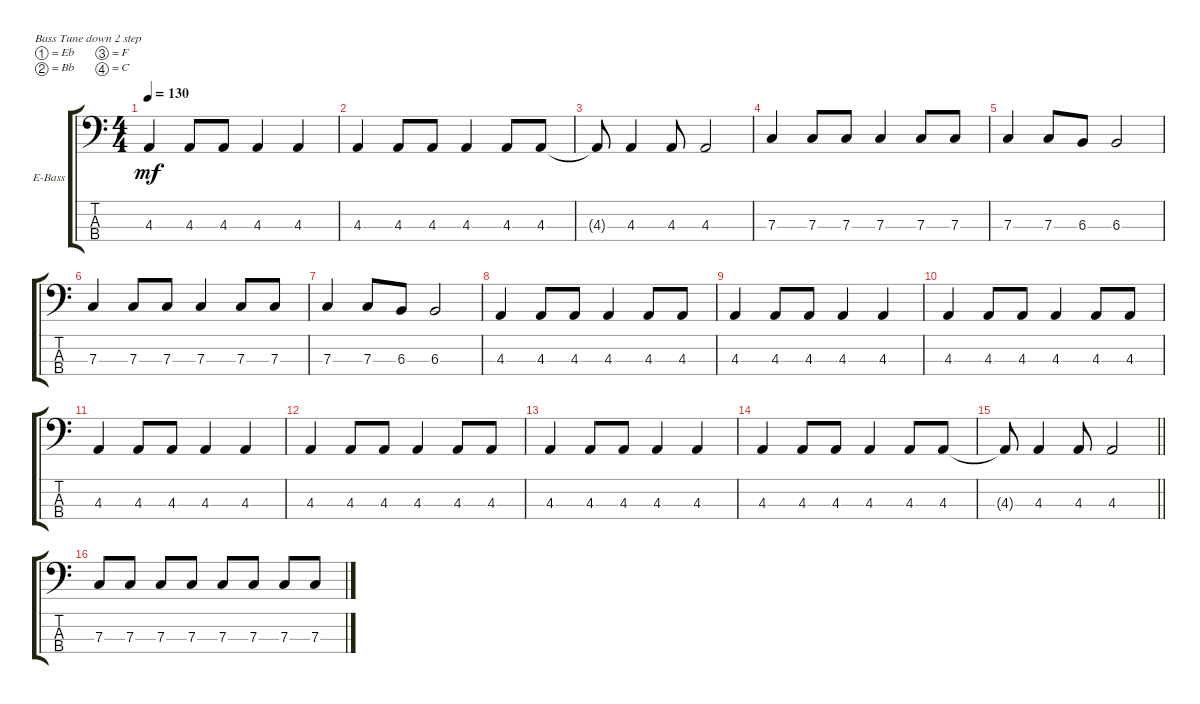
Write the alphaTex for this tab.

\defaultSystemsLayout 4
\bracketExtendMode groupsimilarinstruments
\firstSystemTrackNameOrientation horizontal
\otherSystemsTrackNameOrientation horizontal
\track ("Electric Bass" "E-Bass") {instrument electricbassfinger}
\staff {score tabs}
\tuning (Eb2 Bb1 F1 C1)
\ts (4 4)
\tempo 130
\clef f4
\ks aminor
4.3.4{dy mf} 4.3.8 4.3.8 4.3.4 4.3.4 |
4.3.4 4.3.8 4.3.8 4.3.4 4.3.8 4.3.8 |
4.3{t}.8 4.3.4 4.3.8 4.3.2 |
7.3.4 7.3.8 7.3.8 7.3.4 7.3.8 7.3.8 |
7.3.4 7.3.8 6.3.8 6.3.2 |
7.3.4 7.3.8 7.3.8 7.3.4 7.3.8 7.3.8 |
7.3.4 7.3.8 6.3.8 6.3.2 |
4.3.4 4.3.8 4.3.8 4.3.4 4.3.8 4.3.8 |
4.3.4 4.3.8 4.3.8 4.3.4 4.3.4 |
4.3.4 4.3.8 4.3.8 4.3.4 4.3.8 4.3.8 |
4.3.4 4.3.8 4.3.8 4.3.4 4.3.4 |
4.3.4 4.3.8 4.3.8 4.3.4 4.3.8 4.3.8 |
4.3.4 4.3.8 4.3.8 4.3.4 4.3.4 |
4.3.4 4.3.8 4.3.8 4.3.4 4.3.8 4.3.8 |
\barLineRight lightlight
4.3{t}.8 4.3.4 4.3.8 4.3.2 |
7.3.8 7.3.8 7.3.8 7.3.8 7.3.8 7.3.8 7.3.8 7.3.8
